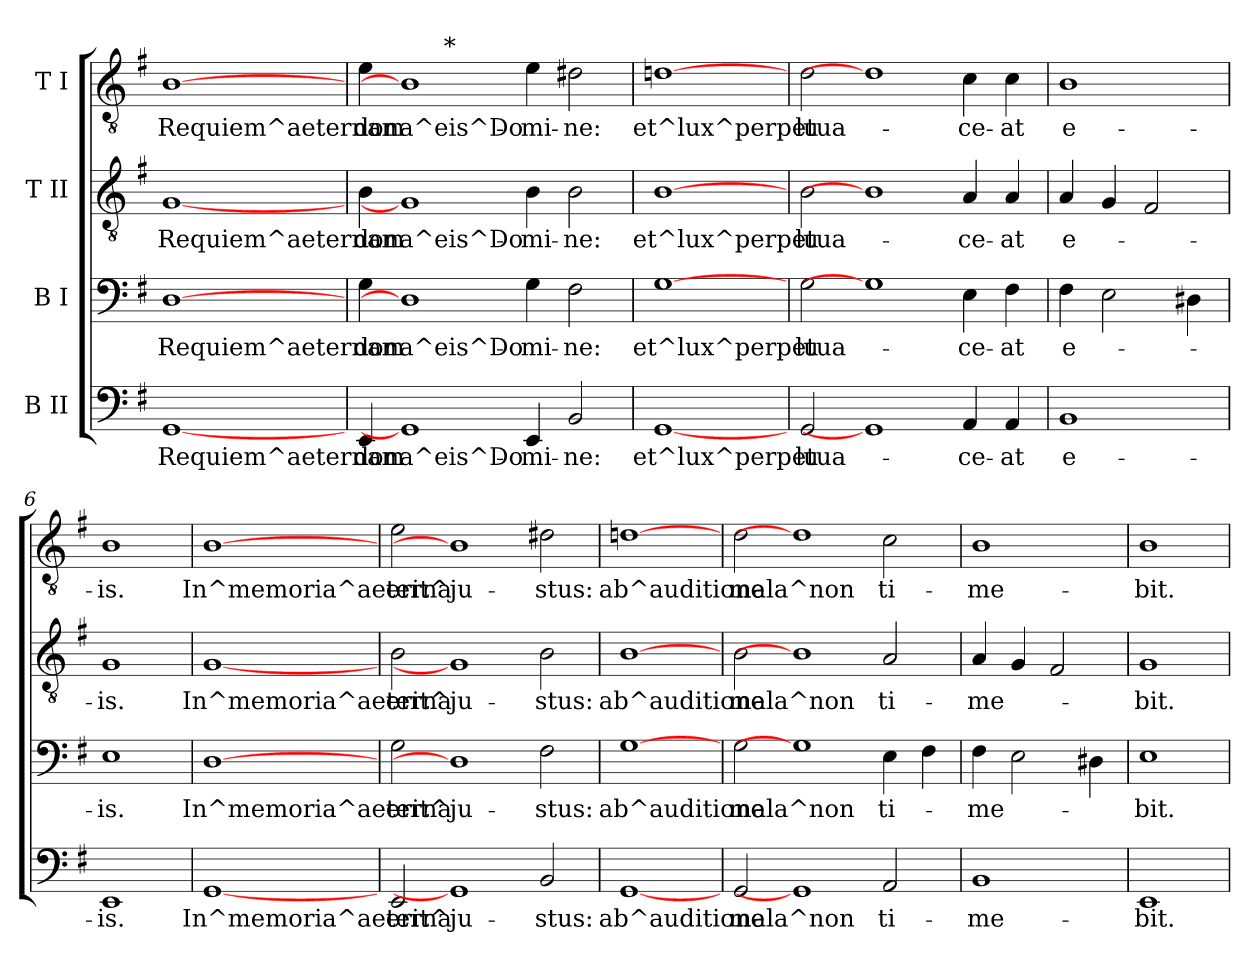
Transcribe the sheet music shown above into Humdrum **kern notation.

**kern	**text	**kern	**text	**kern	**text	**kern	**text
*part4	*part4	*part3	*part3	*part2	*part2	*part1	*part1
*staff4	*staff4	*staff3	*staff3	*staff2	*staff2	*staff1	*staff1
*I"B II	*	*I"B I	*	*I"T II	*	*I"T I	*
*clefF4	*	*clefF4	*	*clefGv2	*	*clefGv2	*
*k[f#]	*	*k[f#]	*	*k[f#]	*	*k[f#]	*
*G:	*	*G:	*	*G:	*	*G:	*
=1	=1	=1	=1	=1	=1	=1	=1
!	!LO:LY:b	!	!LO:LY:b	!	!LO:LY:b	!	!LO:LY:b
[1GG	Requiem^aeternam	[1D	Requiem^aeternam	[1G	Requiem^aeternam	[1B	Requiem^aeternam
=2	=2	=2	=2	=2	=2	=2	=2
!	!LO:LY:b	!	!LO:LY:b	!	!LO:LY:b	!	!LO:LY:b
*	*	*	*	*	*	*^	*
4EE/	dona^eis^Do-	4G\	dona^eis^Do-	4B\	dona^eis^Do-	4e\	2ryy	dona^eis^Do-
1GG]	.	1D]	.	1G]	.	1B]	.	.
!	!	!	!	!	!	!	!LO:TX:a:t=*	!
.	.	.	.	.	.	.	1.ryy	.
!	!LO:LY:b	!	!LO:LY:b	!	!LO:LY:b	!	!	!LO:LY:b
4EE/	-mi-	4G\	-mi-	4B\	-mi-	4e\	.	-mi-
!	!LO:LY:b	!	!LO:LY:b	!	!LO:LY:b	!	!	!LO:LY:b
2BB/	-ne:	2F#\	-ne:	2B\	-ne:	2d#X\	.	-ne:
=3	=3	=3	=3	=3	=3	=3	=3	=3
!	!LO:LY:b	!	!LO:LY:b	!	!LO:LY:b	!	!	!LO:LY:b
*	*	*	*	*	*	*v	*v	*
[1GG	et^lux^perpetua	[1G	et^lux^perpetua	[1B	et^lux^perpetua	[1dni	et^lux^perpetua
=4	=4	=4	=4	=4	=4	=4	=4
!	!LO:LY:b	!	!LO:LY:b	!	!LO:LY:b	!	!LO:LY:b
2GG/	lu-	2G\	lu-	2B\	lu-	2d\	lu-
1GG]	.	1G]	.	1B]	.	1d]	.
!	!LO:LY:b	!	!LO:LY:b	!	!LO:LY:b	!	!LO:LY:b
4AA/	-ce-	4E\	-ce-	4A/	-ce-	4c\	-ce-
!	!LO:LY:b	!	!LO:LY:b	!	!LO:LY:b	!	!LO:LY:b
4AA/	-at	4F#\	-at	4A/	-at	4c\	-at
=5	=5	=5	=5	=5	=5	=5	=5
!	!LO:LY:b	!	!LO:LY:b	!	!LO:LY:b	!	!LO:LY:b
1BB	e-	4F#\	e-	4A/	e-	1B	e-
.	.	2E\	.	4G/	.	.	.
.	.	.	.	2F#/	.	.	.
.	.	4D#X\	.	.	.	.	.
=6	=6	=6	=6	=6	=6	=6	=6
!	!LO:LY:b	!	!LO:LY:b	!	!LO:LY:b	!	!LO:LY:b
1EE	-is.	1E	-is.	1G	-is.	1B	-is.
!!LO:LB:g=z
=7	=7	=7	=7	=7	=7	=7	=7
!	!LO:LY:b	!	!LO:LY:b	!	!LO:LY:b	!	!LO:LY:b
[1GG	In^memoria^aeterna	[1D	In^memoria^aeterna	[1G	In^memoria^aeterna	[1B	In^memoria^aeterna
=8	=8	=8	=8	=8	=8	=8	=8
!	!LO:LY:b	!	!LO:LY:b	!	!LO:LY:b	!	!LO:LY:b
2EE/	erit^ju-	2G\	erit^ju-	2B\	erit^ju-	2e\	erit^ju-
1GG]	.	1D]	.	1G]	.	1B]	.
!	!LO:LY:b	!	!LO:LY:b	!	!LO:LY:b	!	!LO:LY:b
2BB/	-stus:	2F#\	-stus:	2B\	-stus:	2d#X\	-stus:
=9	=9	=9	=9	=9	=9	=9	=9
!	!LO:LY:b	!	!LO:LY:b	!	!LO:LY:b	!	!LO:LY:b
[1GG	ab^auditione	[1G	ab^auditione	[1B	ab^auditione	[1dni	ab^auditione
=10	=10	=10	=10	=10	=10	=10	=10
!	!LO:LY:b	!	!LO:LY:b	!	!LO:LY:b	!	!LO:LY:b
2GG/	mala^non	2G\	mala^non	2B\	mala^non	2d\	mala^non
1GG]	.	1G]	.	1B]	.	1d]	.
!	!LO:LY:b	!	!LO:LY:b	!	!LO:LY:b	!	!LO:LY:b
2AA/	ti-	4E\	ti-	2A/	ti-	2c\	ti-
.	.	4F#\	.	.	.	.	.
=11	=11	=11	=11	=11	=11	=11	=11
!	!LO:LY:b	!	!LO:LY:b	!	!LO:LY:b	!	!LO:LY:b
1BB	-me-	4F#\	-me-	4A/	-me-	1B	-me-
.	.	2E\	.	4G/	.	.	.
.	.	.	.	2F#/	.	.	.
.	.	4D#X\	.	.	.	.	.
=12	=12	=12	=12	=12	=12	=12	=12
!	!LO:LY:b	!	!LO:LY:b	!	!LO:LY:b	!	!LO:LY:b
1EE	-bit.	1E	-bit.	1G	-bit.	1B	-bit.
=	=	=	=	=	=	=	=
*-	*-	*-	*-	*-	*-	*-	*-
